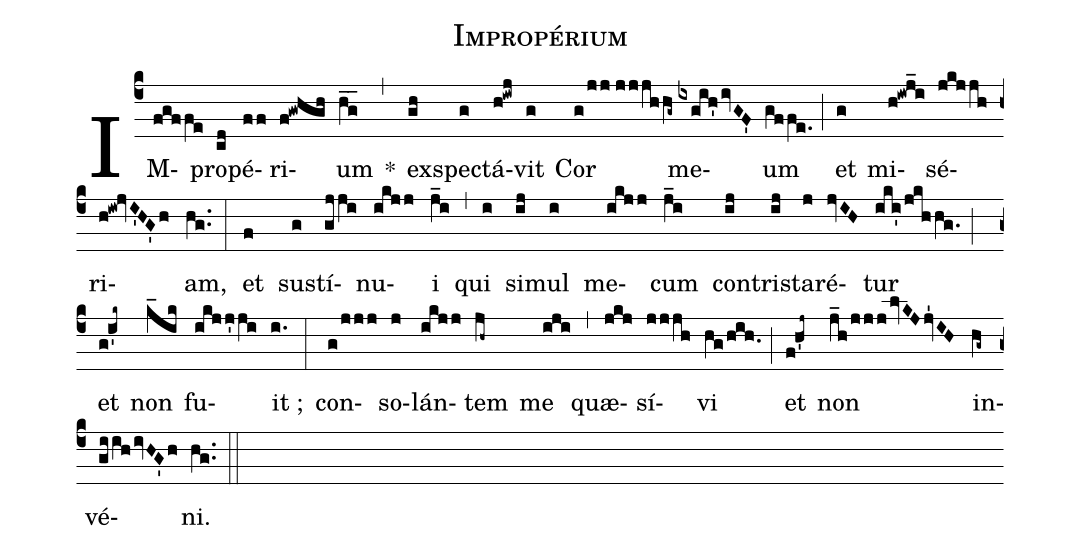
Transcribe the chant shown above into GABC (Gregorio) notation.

name:Impropérium;
%%
(c4) IM(fgffe)pro(cd)pé(ff)ri(f!gwhgh)um(hg__) *(,)
ex(gh)spe(g)ctá(h!iwj)vit(g) Cor(g!/jj//jjjhhg~) me(ixgih'ivGF')um(gffe.) (;)
et(g) mi(h!iwj_i)sé(jkjjh)ri(h!iw!jvI'HG'h)am,(hg..) (:)
et(f) sus(g)tí(gjji)nu(ikjj)i(j_i) (,)
qui(i) si(ij)mul(i) me(ikjj)cum(j_i) con(ij)tri(ij)sta(j)ré(jvIH)tur(iki'/jkhhg.) (;)
et(g!i'k~) non(k_ik) fu(ikjj'ji)it ;(i.) (:)
con(g/jjj)so(j)lán(ikjj)tem(jh~) me(iji) (,)
quæ(jkj)sí(jjjh)vi(hg/hih.) (;)
et(f!h'j~) non(j_h/jjj/lvKJjv'1IH) in(hg~)vé(giihivHG'h)ni.(hg..) (::)
